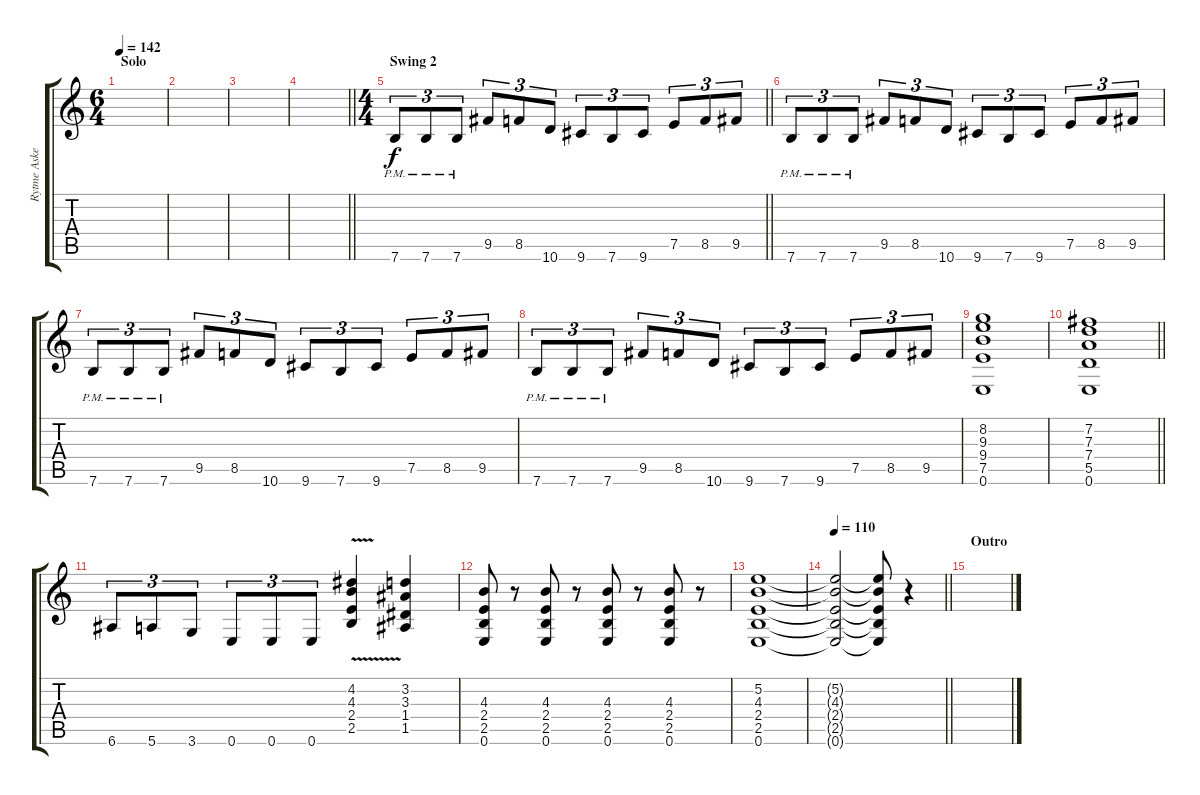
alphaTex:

\track ("Rytme Aske" "Rytme Aske") {instrument acousticguitarnylon}
\staff {score tabs}
\tuning (E4 B3 G3 D3 A2 E2) {hide}
\ts (6 4)
\section ("" "Solo")
\tempo 142
\clef g2
\ks c
|
|
|
\barLineRight lightlight
|
\ts (4 4)
\section ("" "Swing 2")
\barLineRight lightlight
7.6{pm}.8{tu (3 2) instrument overdrivenguitar} 7.6{pm}.8{tu (3 2)} 7.6{pm}.8{tu (3 2)} 9.5.8{tu (3 2)} 8.5.8{tu (3 2)} 10.6.8{tu (3 2)} 9.6.8{tu (3 2)} 7.6.8{tu (3 2)} 9.6.8{tu (3 2)} 7.5.8{tu (3 2)} 8.5.8{tu (3 2)} 9.5.8{tu (3 2)} |
7.6{pm}.8{tu (3 2)} 7.6{pm}.8{tu (3 2)} 7.6{pm}.8{tu (3 2)} 9.5.8{tu (3 2)} 8.5.8{tu (3 2)} 10.6.8{tu (3 2)} 9.6.8{tu (3 2)} 7.6.8{tu (3 2)} 9.6.8{tu (3 2)} 7.5.8{tu (3 2)} 8.5.8{tu (3 2)} 9.5.8{tu (3 2)} |
7.6{pm}.8{tu (3 2)} 7.6{pm}.8{tu (3 2)} 7.6{pm}.8{tu (3 2)} 9.5.8{tu (3 2)} 8.5.8{tu (3 2)} 10.6.8{tu (3 2)} 9.6.8{tu (3 2)} 7.6.8{tu (3 2)} 9.6.8{tu (3 2)} 7.5.8{tu (3 2)} 8.5.8{tu (3 2)} 9.5.8{tu (3 2)} |
7.6{pm}.8{tu (3 2)} 7.6{pm}.8{tu (3 2)} 7.6{pm}.8{tu (3 2)} 9.5.8{tu (3 2)} 8.5.8{tu (3 2)} 10.6.8{tu (3 2)} 9.6.8{tu (3 2)} 7.6.8{tu (3 2)} 9.6.8{tu (3 2)} 7.5.8{tu (3 2)} 8.5.8{tu (3 2)} 9.5.8{tu (3 2)} |
(8.2 9.3 9.4 7.5 0.6).1 |
\barLineRight lightlight
(7.2 7.3 7.4 5.5 0.6).1 |
6.6.8{tu (3 2)} 5.6.8{tu (3 2)} 3.6.8{tu (3 2)} 0.6.8{tu (3 2)} 0.6.8{tu (3 2)} 0.6.8{tu (3 2)} (4.2 4.3 2.4 2.5{v}).4 (3.2 3.3 1.4 1.5).4 |
(4.3 2.4 2.5 0.6).8 r.8 (4.3 2.4 2.5 0.6).8 r.8 (4.3 2.4 2.5 0.6).8 r.8 (4.3 2.4 2.5 0.6).8 r.8 |
(5.2 4.3 2.4 2.5 0.6).1 |
\tempo 110
\barLineRight lightlight
(5.2{t} 4.3{t} 2.4{t} 2.5{t} 0.6{t}).2 (5.2{t} 4.3{t} 2.4{t} 2.5{t} 0.6{t}).8 r.4 |
\section ("" "Outro")
